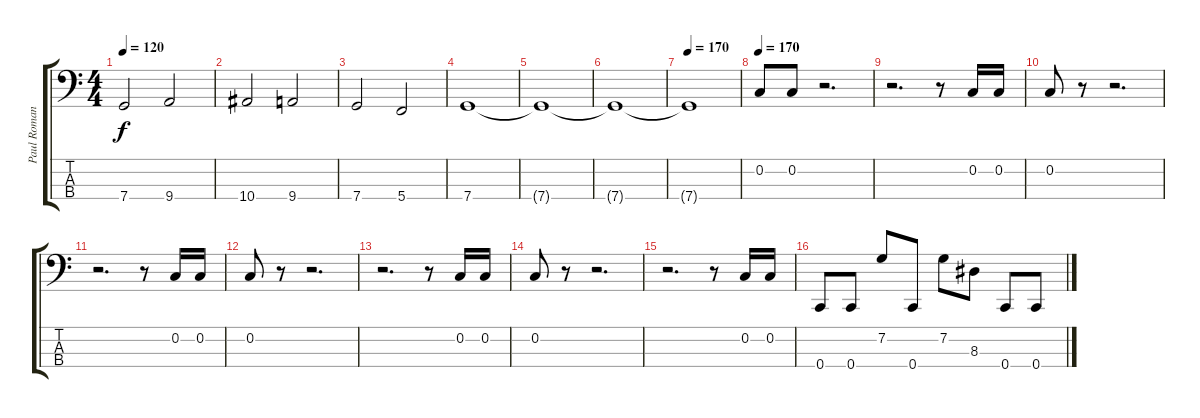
\track ("Paul Romanko" "Paul Roman") {instrument electricbasspick}
\staff {score tabs}
\tuning (F2 C2 G1 C1) {hide}
\ts (4 4)
\tempo 120
\clef f4
\ks c
7.4.2{dy f} 9.4.2 |
10.4.2 9.4.2 |
7.4.2 5.4.2 |
7.4.1 |
7.4{t}.1 |
7.4{t}.1 |
\tempo 170
7.4{t}.1{volume 0} |
\tempo 170
0.2.8 0.2.8 r.2{d} |
r.2{d} r.8 0.2.16{volume 16} 0.2.16 |
0.2.8 r.8 r.2{d} |
r.2{d} r.8 0.2.16 0.2.16 |
0.2.8 r.8 r.2{d} |
r.2{d} r.8 0.2.16{volume 16} 0.2.16 |
0.2.8 r.8 r.2{d} |
r.2{d} r.8 0.2.16 0.2.16 |
0.4.8 0.4.8 7.2.8 0.4.8 7.2.8 8.3.8 0.4.8 0.4.8
